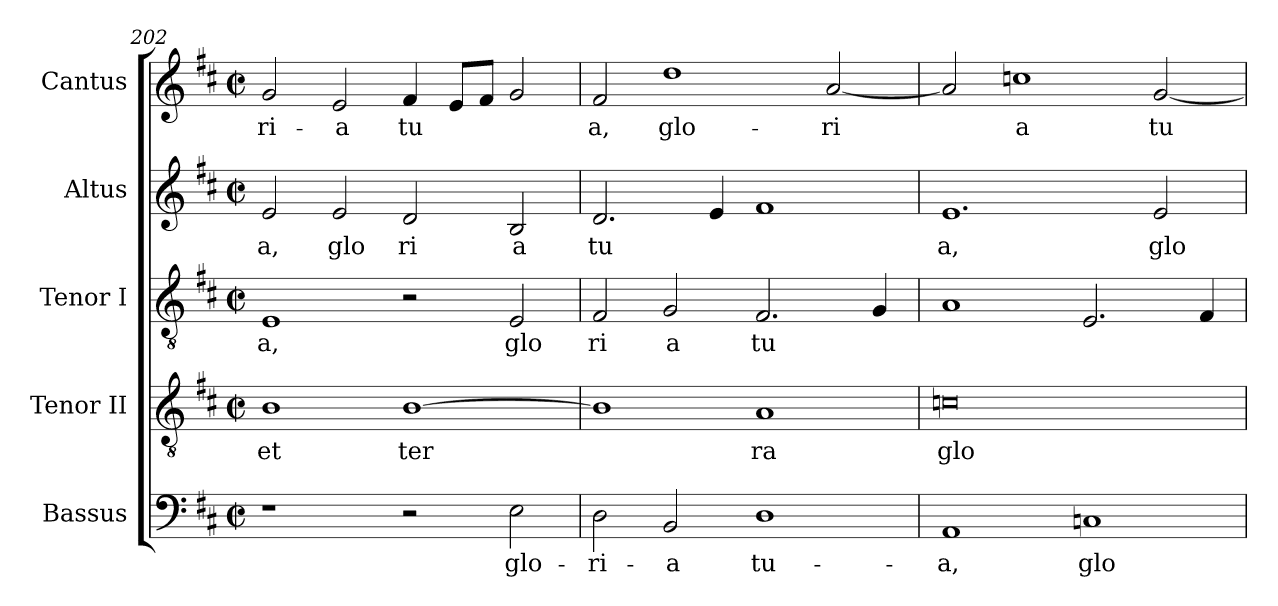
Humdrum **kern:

**kern	**text	**kern	**text	**kern	**text	**kern	**text	**kern	**text
*part5	*part5	*part4	*part4	*part3	*part3	*part2	*part2	*part1	*part1
*staff5	*staff5	*staff4	*staff4	*staff3	*staff3	*staff2	*staff2	*staff1	*staff1
*I"Bassus	*	*I"Tenor II	*	*I"Tenor I	*	*I"Altus	*	*I"Cantus	*
*I'B	*	*I'T II	*	*I'T I	*	*I'A	*	*I'C	*
!!LO:LB:g=z
*clefF4	*	*clefGv2	*	*clefGv2	*	*clefG2	*	*clefG2	*
*k[f#c#]	*	*k[f#c#]	*	*k[f#c#]	*	*k[f#c#]	*	*k[f#c#]	*
*D:	*	*D:	*	*D:	*	*D:	*	*D:	*
*M2/2	*	*M2/2	*	*M2/2	*	*M2/2	*	*M2/2	*
*met(c|)	*	*met(c|)	*	*met(c|)	*	*met(c|)	*	*met(c|)	*
=202	=202	=202	=202	=202	=202	=202	=202	=202	=202
!	!	!	!LO:LY:b:cj	!	!LO:LY:b:cj	!	!LO:LY:b:cj	!	!LO:LY:b:cj
1r	.	1B	et	1E	a,	2e/	a,	2g/	ri-
!	!	!	!	!	!	!	!LO:LY:b:cj	!	!LO:LY:b:cj
.	.	.	.	.	.	2e/	glo	2e/	-a
!	!	!	!LO:LY:b:cj	!	!	!	!LO:LY:b:cj	!	!LO:LY:b:cj
2r	.	[>1B	ter	2r	.	2d/	ri	4f#/	tu-
!	!	!	!	!	!	!	!	!	!LO:LY:b:cj
.	.	.	.	.	.	.	.	8e/L	--
!	!	!	!	!	!	!	!	!	!LO:LY:b:cj
.	.	.	.	.	.	.	.	8f#/J	--
!	!LO:LY:b:cj	!	!	!	!LO:LY:b:cj	!	!LO:LY:b:cj	!	!LO:LY:b:cj
2E\	glo-	.	.	2E/	glo	2B/	a	2g/	--
=203	=203	=203	=203	=203	=203	=203	=203	=203	=203
!	!LO:LY:b:cj	!	!LO:LY:b:cj	!	!LO:LY:b:cj	!	!LO:LY:b:cj	!	!LO:LY:b:cj
2D\	-ri-	1B]	.	2F#/	ri	2.d/	tu	2f#/	-a,
!	!LO:LY:b:cj	!	!	!	!LO:LY:b:cj	!	!	!	!LO:LY:b:cj
2BB/	-a	.	.	2G/	a	.	.	1dd	glo-
!	!	!	!	!	!	!	!LO:LY:b:cj	!	!
.	.	.	.	.	.	4e/	.	.	.
!	!LO:LY:b:cj	!	!LO:LY:b:cj	!	!LO:LY:b:cj	!	!LO:LY:b:cj	!	!
1D	tu-	1A	ra	2.F#/	tu	1f#	.	.	.
!	!	!	!	!	!	!	!	!	!LO:LY:b:cj
.	.	.	.	.	.	.	.	[<2a/	-ri-
!	!	!	!	!	!LO:LY:b:cj	!	!	!	!
.	.	.	.	4G/	.	.	.	.	.
=204	=204	=204	=204	=204	=204	=204	=204	=204	=204
!	!LO:LY:b:cj	!	!LO:LY:b:cj	!	!LO:LY:b:cj	!	!LO:LY:b:cj	!	!LO:LY:b:cj
1AA	-a,	0cn	glo	1A	.	1.e	a,	2a/]	--
!	!	!	!	!	!	!	!	!	!LO:LY:b:cj
.	.	.	.	.	.	.	.	1ccn	-a
!	!LO:LY:b:cj	!	!	!	!LO:LY:b:cj	!	!	!	!
1Cn	glo-	.	.	2.E/	.	.	.	.	.
!	!	!	!	!	!	!	!LO:LY:b:cj	!	!LO:LY:b:cj
.	.	.	.	.	.	2e/	glo	[<2g/	tu-
!	!	!	!	!	!LO:LY:b:cj	!	!	!	!
.	.	.	.	4F#/	.	.	.	.	.
=	=	=	=	=	=	=	=	=	=
*-	*-	*-	*-	*-	*-	*-	*-	*-	*-
